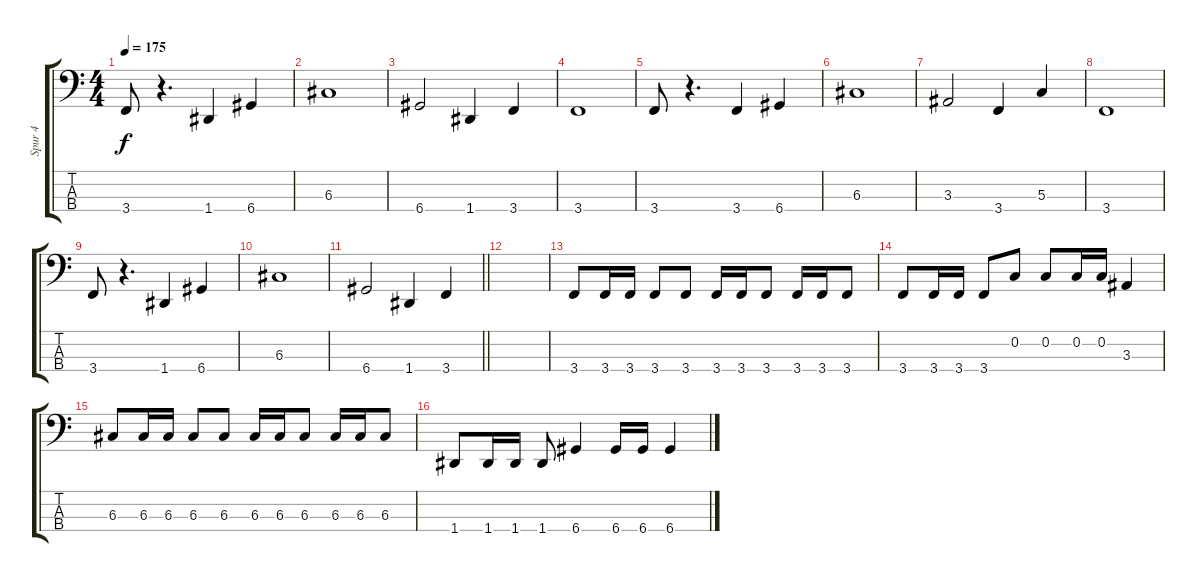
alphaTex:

\track ("Spur 4" "Spur 4") {instrument electricbasspick}
\staff {score tabs}
\tuning (F2 C2 G1 D1) {hide}
\ts (4 4)
\tempo 175
\clef f4
\ks c
3.4.8{dy f} r.4{d} 1.4.4 6.4.4 |
6.3.1 |
6.4.2 1.4.4 3.4.4 |
3.4.1 |
3.4.8 r.4{d} 3.4.4 6.4.4 |
6.3.1 |
3.3.2 3.4.4 5.3.4 |
3.4.1 |
3.4.8 r.4{d} 1.4.4 6.4.4 |
6.3.1 |
\barLineRight lightlight
6.4.2 1.4.4 3.4.4 |
|
3.4.8 3.4.16 3.4.16 3.4.8 3.4.8 3.4.16 3.4.16 3.4.8 3.4.16 3.4.16 3.4.8 |
3.4.8 3.4.16 3.4.16 3.4.8 0.2.8 0.2.8 0.2.16 0.2.16 3.3.4 |
6.3.8 6.3.16 6.3.16 6.3.8 6.3.8 6.3.16 6.3.16 6.3.8 6.3.16 6.3.16 6.3.8 |
1.4.8 1.4.16 1.4.16 1.4.8 6.4.4 6.4.16 6.4.16 6.4.4
